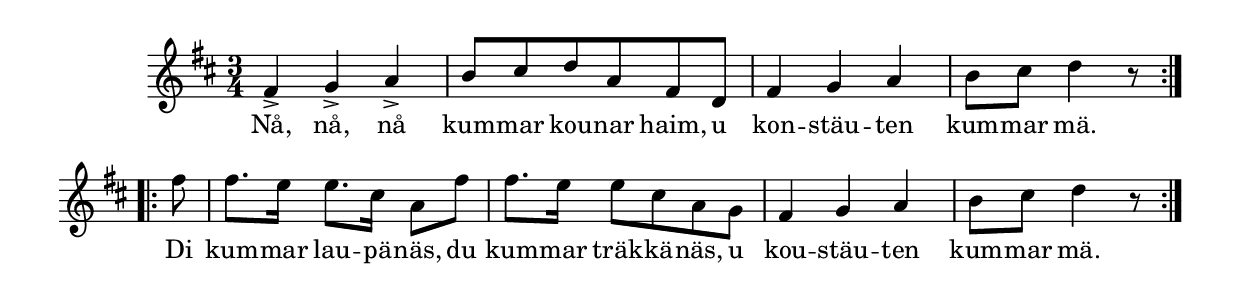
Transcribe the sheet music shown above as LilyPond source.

{
\time 3/4
\key d \major

\repeat volta 2 { 
 fis'4-> g'-> a'->  | 
 b'8 cis'' d'' a' fis' d'  | 
 fis'4 g' a'  | 
 b'8 cis'' d''4 r8  |
 } %( endrepeat )% 
  
\repeat volta 2 { 
 fis''  | 
 fis''8. e''16 e''8. cis''16 a'8 fis''  | 
 fis''8. e''16 e''8 cis'' a' g'  | 
 fis'4 g' a'  | 
 b'8 cis'' d''4 r8  |
 } %( endrepeat )% 
  }
 \addlyrics {
     Nå, nå, nå kum -- mar kou -- nar haim, u kon -- stäu -- ten kum -- mar mä.
     Di kum -- mar lau -- pä -- näs, du kum -- mar träk -- kä -- näs, u kou -- stäu -- ten kum -- mar mä.
}
